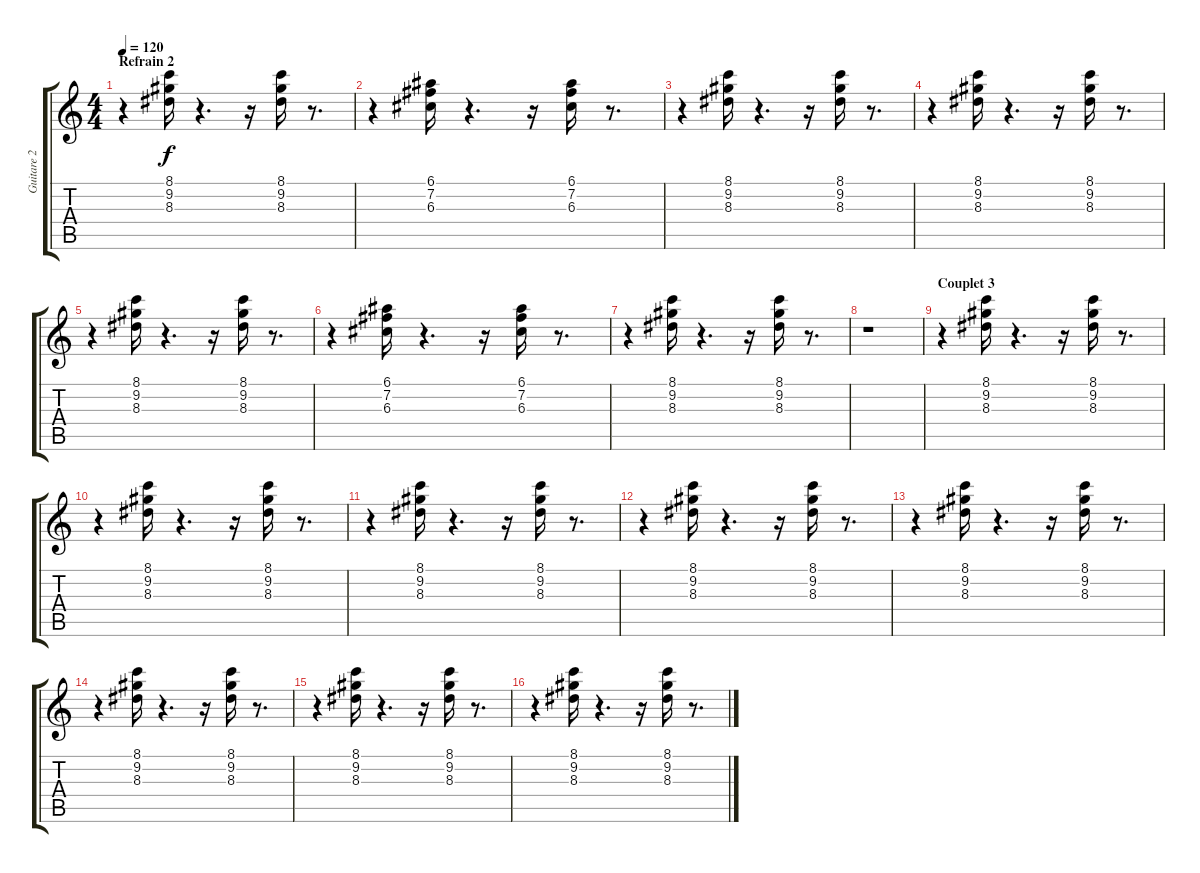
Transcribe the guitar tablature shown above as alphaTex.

\track ("Guitare 2" "Guitare 2") {instrument electricguitarclean}
\staff {score tabs}
\tuning (E4 B3 G3 D3 A2 E2) {hide}
\ts (4 4)
\section ("" "Refrain 2")
\tempo 120
\clef g2
\ks c
r.4{dy f} (8.1 9.2 8.3).16 r.4{d} r.16 (8.1 9.2 8.3).16 r.8{d} |
r.4 (6.1 7.2 6.3).16 r.4{d} r.16 (6.1 7.2 6.3).16 r.8{d} |
r.4 (8.1 9.2 8.3).16 r.4{d} r.16 (8.1 9.2 8.3).16 r.8{d} |
r.4 (8.1 9.2 8.3).16 r.4{d} r.16 (8.1 9.2 8.3).16 r.8{d} |
r.4 (8.1 9.2 8.3).16 r.4{d} r.16 (8.1 9.2 8.3).16 r.8{d} |
r.4 (6.1 7.2 6.3).16 r.4{d} r.16 (6.1 7.2 6.3).16 r.8{d} |
r.4 (8.1 9.2 8.3).16 r.4{d} r.16 (8.1 9.2 8.3).16 r.8{d} |
r.1 |
\section ("" "Couplet 3")
r.4 (8.1 9.2 8.3).16 r.4{d} r.16 (8.1 9.2 8.3).16 r.8{d} |
r.4 (8.1 9.2 8.3).16 r.4{d} r.16 (8.1 9.2 8.3).16 r.8{d} |
r.4 (8.1 9.2 8.3).16 r.4{d} r.16 (8.1 9.2 8.3).16 r.8{d} |
r.4 (8.1 9.2 8.3).16 r.4{d} r.16 (8.1 9.2 8.3).16 r.8{d} |
r.4 (8.1 9.2 8.3).16 r.4{d} r.16 (8.1 9.2 8.3).16 r.8{d} |
r.4 (8.1 9.2 8.3).16 r.4{d} r.16 (8.1 9.2 8.3).16 r.8{d} |
r.4 (8.1 9.2 8.3).16 r.4{d} r.16 (8.1 9.2 8.3).16 r.8{d} |
r.4 (8.1 9.2 8.3).16 r.4{d} r.16 (8.1 9.2 8.3).16 r.8{d}
